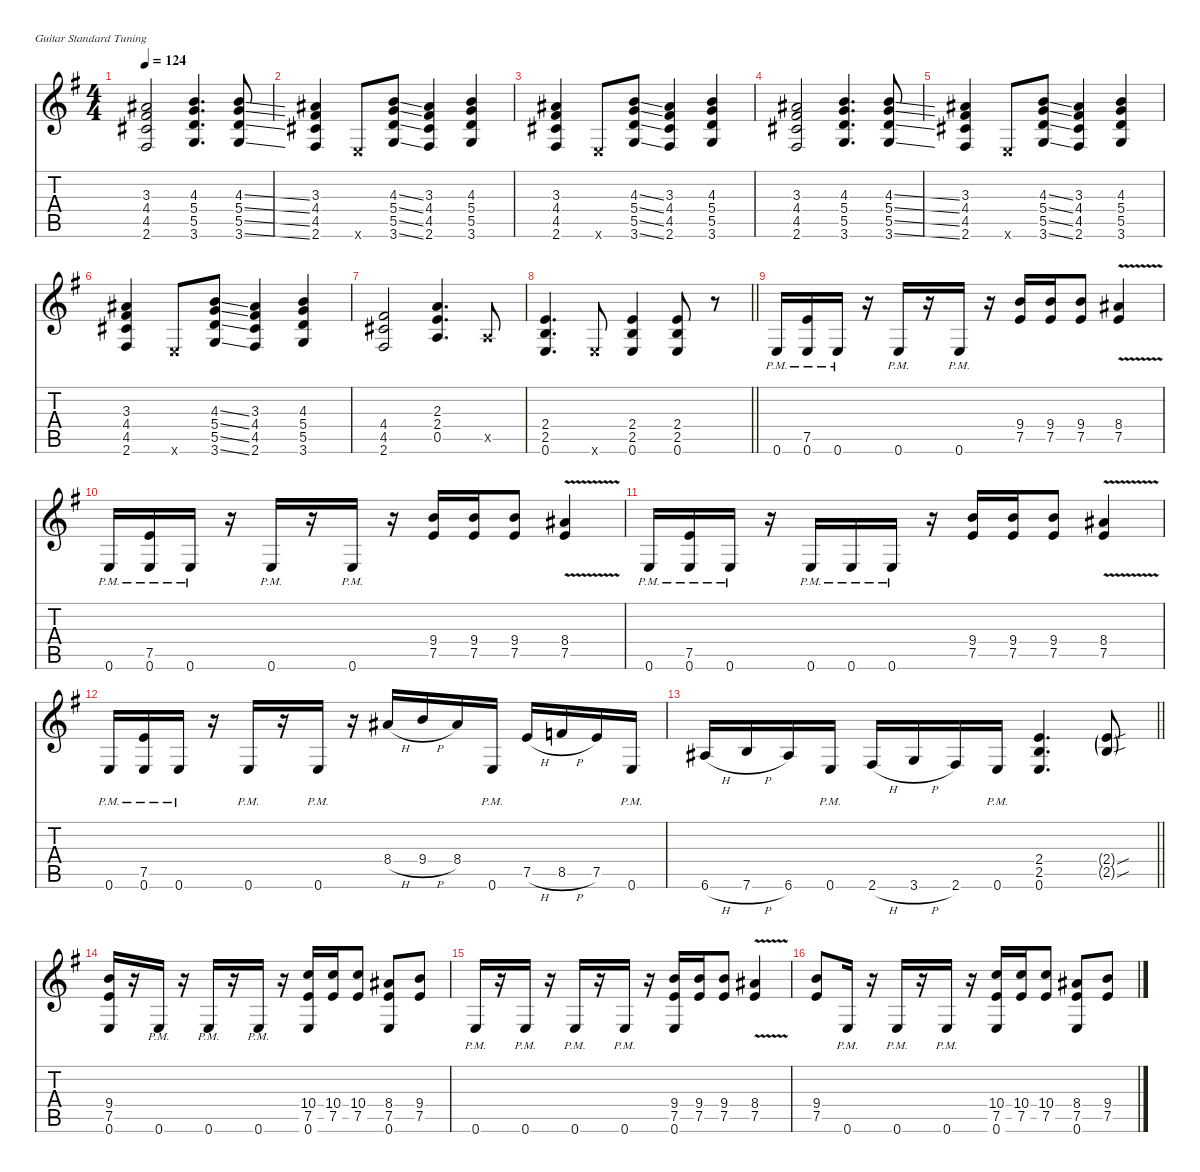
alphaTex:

\defaultSystemsLayout 4
\hideDynamics
\bracketExtendMode nobrackets
\singleTrackTrackNamePolicy hidden
\multiTrackTrackNamePolicy hidden
\otherSystemsTrackNameOrientation horizontal
\track ("Dist Gtr 1" "dist.guit.") {mute instrument distortionguitar}
\staff {score tabs}
\tuning (E4 B3 G3 D3 A2 E2)
\ts (4 4)
\tempo 124
\clef g2
\ks g
(3.3{acc #} 4.4{acc #} 4.5{acc #} 2.6{acc #}).2{dy f beam Up} (4.3{acc forcenatural} 5.4{acc forcenatural} 5.5{acc forcenatural} 3.6{acc forcenatural}).4{d beam Up} (4.3{ss acc forcenatural} 5.4{ss acc forcenatural} 5.5{ss acc forcenatural} 3.6{ss acc forcenatural}).8{beam Up} |
(3.3{acc #} 4.4{acc #} 4.5{acc #} 2.6{acc #}).4{beam Up} 0.6{x acc forcenatural}.8{beam Up} (4.3{ss acc forcenatural} 5.4{ss acc forcenatural} 5.5{ss acc forcenatural} 3.6{ss acc forcenatural}).8{beam Up} (3.3{acc #} 4.4{acc #} 4.5{acc #} 2.6{acc #}).4{beam Up} (4.3{acc forcenatural} 5.4{acc forcenatural} 5.5{acc forcenatural} 3.6{acc forcenatural}).4{beam Up} |
(3.3{acc #} 4.4{acc #} 4.5{acc #} 2.6{acc #}).4{beam Up} 0.6{x acc forcenatural}.8{beam Up} (4.3{ss acc forcenatural} 5.4{ss acc forcenatural} 5.5{ss acc forcenatural} 3.6{ss acc forcenatural}).8{beam Up} (3.3{acc #} 4.4{acc #} 4.5{acc #} 2.6{acc #}).4{beam Up} (4.3{acc forcenatural} 5.4{acc forcenatural} 5.5{acc forcenatural} 3.6{acc forcenatural}).4{beam Up} |
(3.3{acc #} 4.4{acc #} 4.5{acc #} 2.6{acc #}).2{beam Up} (4.3{acc forcenatural} 5.4{acc forcenatural} 5.5{acc forcenatural} 3.6{acc forcenatural}).4{d beam Up} (4.3{ss acc forcenatural} 5.4{ss acc forcenatural} 5.5{ss acc forcenatural} 3.6{ss acc forcenatural}).8{beam Up} |
(3.3{acc #} 4.4{acc #} 4.5{acc #} 2.6{acc #}).4{beam Up} 0.6{x acc forcenatural}.8{beam Up} (4.3{ss acc forcenatural} 5.4{ss acc forcenatural} 5.5{ss acc forcenatural} 3.6{ss acc forcenatural}).8{beam Up} (3.3{acc #} 4.4{acc #} 4.5{acc #} 2.6{acc #}).4{beam Up} (4.3{acc forcenatural} 5.4{acc forcenatural} 5.5{acc forcenatural} 3.6{acc forcenatural}).4{beam Up} |
(3.3{acc #} 4.4{acc #} 4.5{acc #} 2.6{acc #}).4{beam Up} 0.6{x acc forcenatural}.8{beam Up} (4.3{ss acc forcenatural} 5.4{ss acc forcenatural} 5.5{ss acc forcenatural} 3.6{ss acc forcenatural}).8{beam Up} (3.3{acc #} 4.4{acc #} 4.5{acc #} 2.6{acc #}).4{beam Up} (4.3{acc forcenatural} 5.4{acc forcenatural} 5.5{acc forcenatural} 3.6{acc forcenatural}).4{beam Up} |
(4.4{acc #} 4.5{acc #} 2.6{acc #}).2{beam Up} (2.3{acc forcenatural} 2.4{acc forcenatural} 0.5{acc forcenatural}).4{d beam Up} 0.5{x acc forcenatural}.8{beam Up} |
\barLineRight lightlight
(2.4{acc forcenatural} 2.5{acc forcenatural} 0.6{acc forcenatural}).4{d beam Up} 0.6{x acc forcenatural}.8{beam Up} (2.4{acc forcenatural} 2.5{acc forcenatural} 0.6{acc forcenatural}).4{beam Up} (2.4{acc forcenatural} 2.5{acc forcenatural} 0.6{acc forcenatural}).8{beam Up} r.8{beam Up} |
0.6{pm acc forcenatural}.16{beam Up} (7.5{pm acc forcenatural} 0.6{pm acc forcenatural}).16{beam Up} 0.6{pm acc forcenatural}.16{beam Up} r.16{beam Up} 0.6{pm acc forcenatural}.16{beam Up} r.16{beam Up} 0.6{pm acc forcenatural}.16{beam Up} r.16{beam Up} (9.4{acc forcenatural} 7.5{acc forcenatural}).16{beam Up} (9.4{acc forcenatural} 7.5{acc forcenatural}).16{beam Up} (9.4{acc forcenatural} 7.5{acc forcenatural}).8{beam Up} (8.4{v acc #} 7.5{acc forcenatural}).4{beam Up} |
0.6{pm acc forcenatural}.16{beam Up} (7.5{pm acc forcenatural} 0.6{pm acc forcenatural}).16{beam Up} 0.6{pm acc forcenatural}.16{beam Up} r.16{beam Up} 0.6{pm acc forcenatural}.16{beam Up} r.16{beam Up} 0.6{pm acc forcenatural}.16{beam Up} r.16{beam Up} (9.4{acc forcenatural} 7.5{acc forcenatural}).16{beam Up} (9.4{acc forcenatural} 7.5{acc forcenatural}).16{beam Up} (9.4{acc forcenatural} 7.5{acc forcenatural}).8{beam Up} (8.4{v acc #} 7.5{acc forcenatural}).4{beam Up} |
0.6{pm acc forcenatural}.16{beam Up} (7.5{pm acc forcenatural} 0.6{pm acc forcenatural}).16{beam Up} 0.6{pm acc forcenatural}.16{beam Up} r.16{beam Up} 0.6{pm acc forcenatural}.16{beam Up} 0.6{pm acc forcenatural}.16{beam Up} 0.6{pm acc forcenatural}.16{beam Up} r.16{beam Up} (9.4{acc forcenatural} 7.5{acc forcenatural}).16{beam Up} (9.4{acc forcenatural} 7.5{acc forcenatural}).16{beam Up} (9.4{acc forcenatural} 7.5{acc forcenatural}).8{beam Up} (8.4{v acc #} 7.5{acc forcenatural}).4{beam Up} |
0.6{pm acc forcenatural}.16{beam Up} (7.5{pm acc forcenatural} 0.6{pm acc forcenatural}).16{beam Up} 0.6{pm acc forcenatural}.16{beam Up} r.16{beam Up} 0.6{pm acc forcenatural}.16{beam Up} r.16{beam Up} 0.6{pm acc forcenatural}.16{beam Up} r.16{beam Up} 8.4{h acc #}.16{beam Up} 9.4{h acc forcenatural}.16{beam Up} 8.4{acc #}.16{beam Up} 0.6{pm acc forcenatural}.16{beam Up} 7.5{h acc forcenatural}.16{beam Up} 8.5{h acc forcenatural}.16{beam Up} 7.5{acc forcenatural}.16{beam Up} 0.6{pm acc forcenatural}.16{beam Up} |
\barLineRight lightlight
6.6{h acc #}.16{beam Up} 7.6{h acc forcenatural}.16{beam Up} 6.6{acc #}.16{beam Up} 0.6{pm acc forcenatural}.16{beam Up} 2.6{h acc #}.16{beam Up} 3.6{h acc forcenatural}.16{beam Up} 2.6{acc #}.16{beam Up} 0.6{pm acc forcenatural}.16{beam Up} (2.4{acc forcenatural} 2.5{acc forcenatural} 0.6{acc forcenatural}).4{d beam Up} (2.4{sou g acc forcenatural} 2.5{sou g acc forcenatural}).8{dy mf beam Up} |
(9.4{acc forcenatural} 7.5{acc forcenatural} 0.6{acc forcenatural}).16{dy f beam Up} r.16{beam Up} 0.6{pm acc forcenatural}.16{beam Up} r.16{beam Up} 0.6{pm acc forcenatural}.16{beam Up} r.16{beam Up} 0.6{pm acc forcenatural}.16{beam Up} r.16{beam Up} (10.4{acc forcenatural} 7.5{acc forcenatural} 0.6{acc forcenatural}).16{beam Up} (10.4{acc forcenatural} 7.5{acc forcenatural}).16{beam Up} (10.4{acc forcenatural} 7.5{acc forcenatural}).8{beam Up} (8.4{acc #} 7.5{acc forcenatural} 0.6{acc forcenatural}).8{beam Up} (9.4{acc forcenatural} 7.5{acc forcenatural}).8{beam Up} |
0.6{pm acc forcenatural}.16{beam Up} r.16{beam Up} 0.6{pm acc forcenatural}.16{beam Up} r.16{beam Up} 0.6{pm acc forcenatural}.16{beam Up} r.16{beam Up} 0.6{pm acc forcenatural}.16{beam Up} r.16{beam Up} (9.4{acc forcenatural} 7.5{acc forcenatural} 0.6{acc forcenatural}).16{beam Up} (9.4{acc forcenatural} 7.5{acc forcenatural}).16{beam Up} (9.4{acc forcenatural} 7.5{acc forcenatural}).8{beam Up} (8.4{acc #} 7.5{v acc forcenatural}).4{beam Up} |
(9.4{acc forcenatural} 7.5{acc forcenatural}).8{beam Up} 0.6{pm acc forcenatural}.16{beam Up} r.16{beam Up} 0.6{pm acc forcenatural}.16{beam Up} r.16{beam Up} 0.6{pm acc forcenatural}.16{beam Up} r.16{beam Up} (10.4{acc forcenatural} 7.5{acc forcenatural} 0.6{acc forcenatural}).16{beam Up} (10.4{acc forcenatural} 7.5{acc forcenatural}).16{beam Up} (10.4{acc forcenatural} 7.5{acc forcenatural}).8{beam Up} (8.4{acc #} 7.5{acc forcenatural} 0.6{acc forcenatural}).8{beam Up} (9.4{acc forcenatural} 7.5{acc forcenatural}).8{beam Up}
